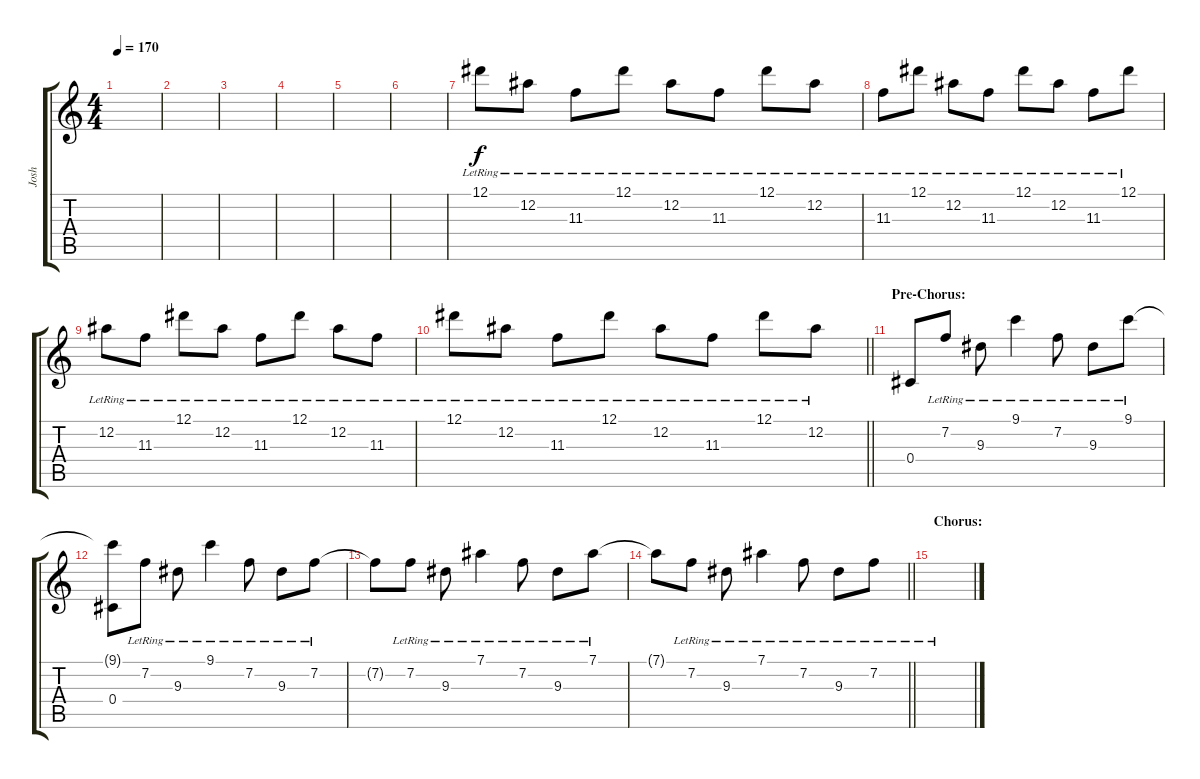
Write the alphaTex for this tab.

\track ("Josh" "Josh") {instrument electricguitarclean}
\staff {score tabs}
\tuning (Eb4 Bb3 Gb3 Db3 Ab2 Db2) {hide}
\ts (4 4)
\tempo 170
\clef g2
\ks c
|
|
|
|
|
|
12.1{lr}.8 12.2{lr}.8 11.3{lr}.8 12.1{lr}.8 12.2{lr}.8 11.3{lr}.8 12.1{lr}.8 12.2{lr}.8 |
11.3{lr}.8 12.1{lr}.8 12.2{lr}.8 11.3{lr}.8 12.1{lr}.8 12.2{lr}.8 11.3{lr}.8 12.1{lr}.8 |
12.2{lr}.8 11.3{lr}.8 12.1{lr}.8 12.2{lr}.8 11.3{lr}.8 12.1{lr}.8 12.2{lr}.8 11.3{lr}.8 |
\barLineRight lightlight
12.1{lr}.8 12.2{lr}.8 11.3{lr}.8 12.1{lr}.8 12.2{lr}.8 11.3{lr}.8 12.1{lr}.8 12.2{lr}.8 |
\section ("" "Pre-Chorus:")
0.4.8{dy f} 7.2{lr}.8 9.3{lr}.8 9.1{lr}.4 7.2{lr}.8 9.3{lr}.8 9.1{lr}.8 |
(9.1{t} 0.4).8 7.2{lr}.8 9.3{lr}.8 9.1{lr}.4 7.2{lr}.8 9.3{lr}.8 7.2{lr}.8 |
7.2{t}.8 7.2{lr}.8 9.3{lr}.8 7.1{lr}.4 7.2{lr}.8 9.3{lr}.8 7.1{lr}.8 |
\barLineRight lightlight
7.1{t}.8 7.2{lr}.8 9.3{lr}.8 7.1{lr}.4 7.2{lr}.8 9.3{lr}.8 7.2{lr}.8 |
\section ("" "Chorus:")
